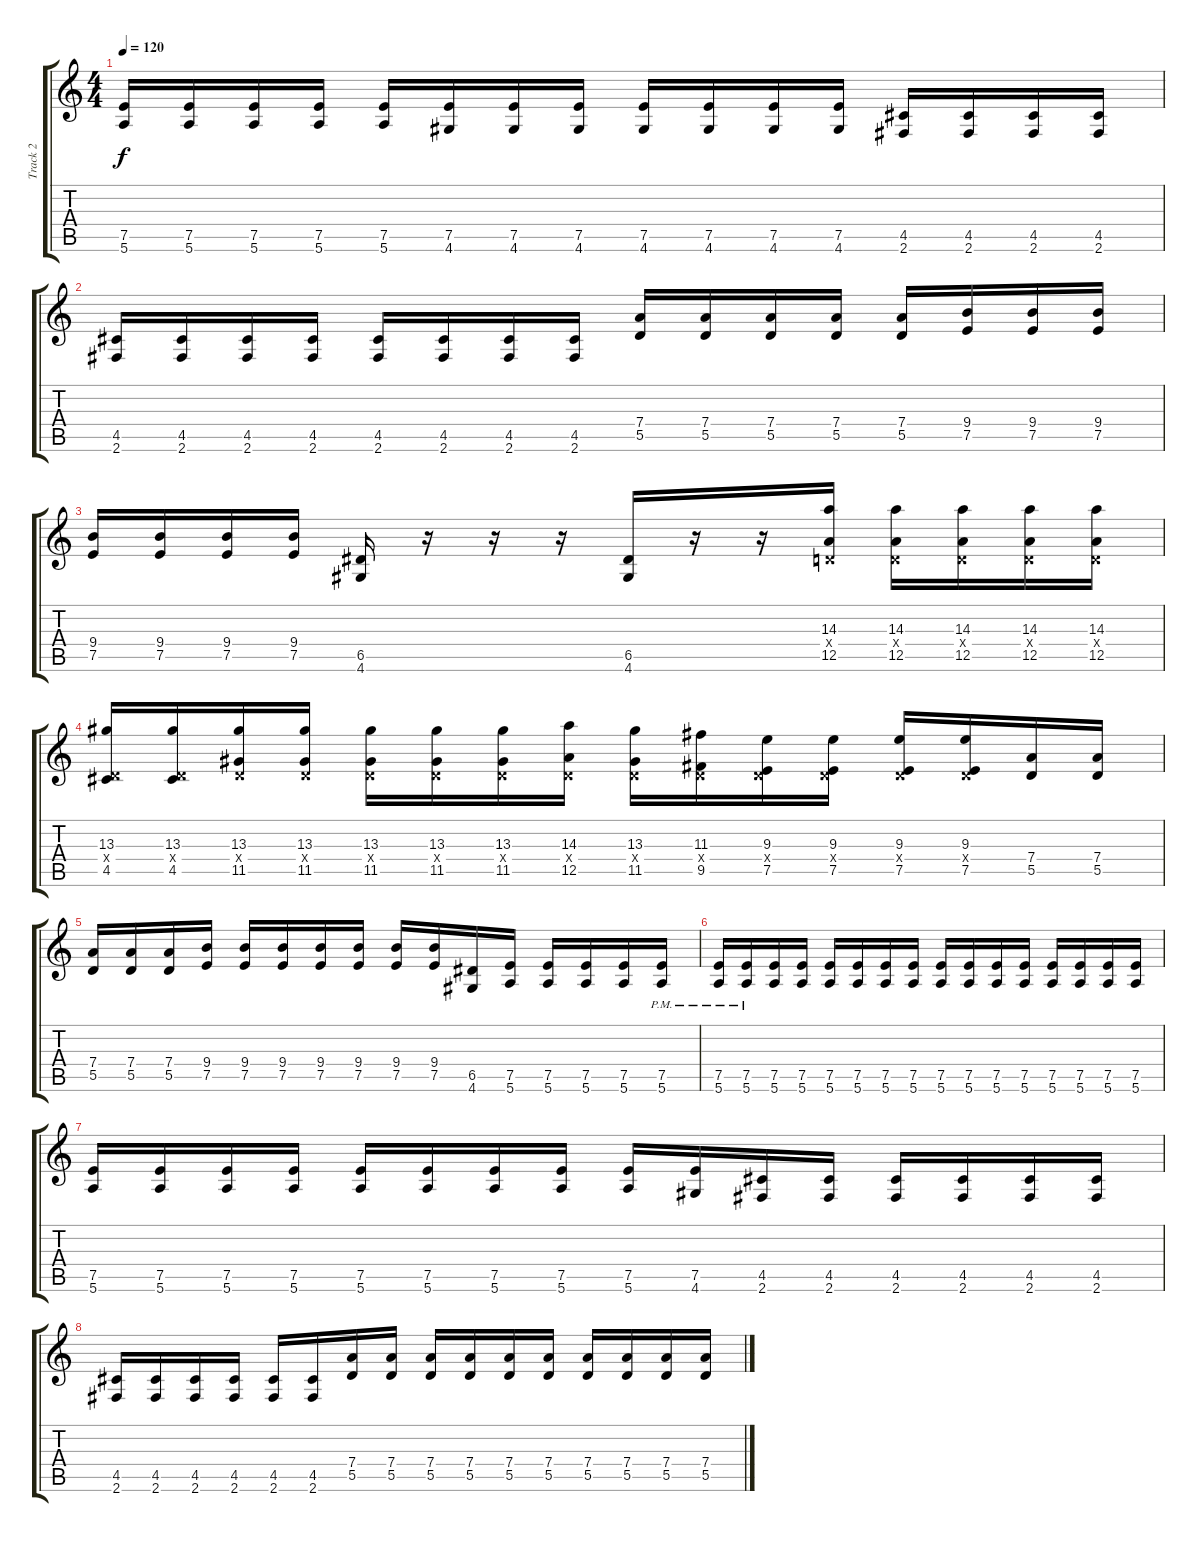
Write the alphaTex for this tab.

\track ("Track 2" "Track 2") {instrument distortionguitar}
\staff {score tabs}
\tuning (E4 B3 G3 D3 A2 E2) {hide}
\ts (4 4)
\tempo 120
\clef g2
\ks c
(7.5 5.6).16{dy f instrument distortionguitar} (7.5 5.6).16 (7.5 5.6).16 (7.5 5.6).16 (7.5 5.6).16 (7.5 4.6).16 (7.5 4.6).16 (7.5 4.6).16 (7.5 4.6).16 (7.5 4.6).16 (7.5 4.6).16 (7.5 4.6).16 (4.5 2.6).16 (4.5 2.6).16 (4.5 2.6).16 (4.5 2.6).16 |
(4.5 2.6).16 (4.5 2.6).16 (4.5 2.6).16 (4.5 2.6).16 (4.5 2.6).16 (4.5 2.6).16 (4.5 2.6).16 (4.5 2.6).16 (7.4 5.5).16 (7.4 5.5).16 (7.4 5.5).16 (7.4 5.5).16 (7.4 5.5).16 (9.4 7.5).16 (9.4 7.5).16 (9.4 7.5).16 |
(9.4 7.5).16 (9.4 7.5).16 (9.4 7.5).16 (9.4 7.5).16 (6.5 4.6).16 r.16 r.16 r.16 (6.5 4.6).16 r.16 r.16 (14.3 0.4{x} 12.5).16 (14.3 0.4{x} 12.5).16 (14.3 0.4{x} 12.5).16 (14.3 0.4{x} 12.5).16 (14.3 0.4{x} 12.5).16 |
(13.3 0.4{x} 4.5).16 (13.3 0.4{x} 4.5).16 (13.3 0.4{x} 11.5).16 (13.3 0.4{x} 11.5).16 (13.3 0.4{x} 11.5).16 (13.3 0.4{x} 11.5).16 (13.3 0.4{x} 11.5).16 (14.3 0.4{x} 12.5).16 (13.3 0.4{x} 11.5).16 (11.3 0.4{x} 9.5).16 (9.3 0.4{x} 7.5).16 (9.3 0.4{x} 7.5).16 (9.3 0.4{x} 7.5).16 (9.3 0.4{x} 7.5).16 (7.4 5.5).16 (7.4 5.5).16 |
(7.4 5.5).16 (7.4 5.5).16 (7.4 5.5).16 (9.4 7.5).16 (9.4 7.5).16 (9.4 7.5).16 (9.4 7.5).16 (9.4 7.5).16 (9.4 7.5).16 (9.4 7.5).16 (6.5 4.6).16 (7.5 5.6).16 (7.5 5.6).16 (7.5 5.6).16 (7.5 5.6).16 (7.5 5.6{pm}).16 |
(7.5 5.6{pm}).16 (7.5 5.6{pm}).16 (7.5 5.6).16 (7.5 5.6).16 (7.5 5.6).16 (7.5 5.6).16 (7.5 5.6).16 (7.5 5.6).16 (7.5 5.6).16 (7.5 5.6).16 (7.5 5.6).16 (7.5 5.6).16 (7.5 5.6).16 (7.5 5.6).16 (7.5 5.6).16 (7.5 5.6).16 |
(7.5 5.6).16 (7.5 5.6).16 (7.5 5.6).16 (7.5 5.6).16 (7.5 5.6).16 (7.5 5.6).16 (7.5 5.6).16 (7.5 5.6).16 (7.5 5.6).16 (7.5 4.6).16 (4.5 2.6).16 (4.5 2.6).16 (4.5 2.6).16 (4.5 2.6).16 (4.5 2.6).16 (4.5 2.6).16 |
(4.5 2.6).16 (4.5 2.6).16 (4.5 2.6).16 (4.5 2.6).16 (4.5 2.6).16 (4.5 2.6).16 (7.4 5.5).16 (7.4 5.5).16 (7.4 5.5).16 (7.4 5.5).16 (7.4 5.5).16 (7.4 5.5).16 (7.4 5.5).16 (7.4 5.5).16 (7.4 5.5).16 (7.4 5.5).16
